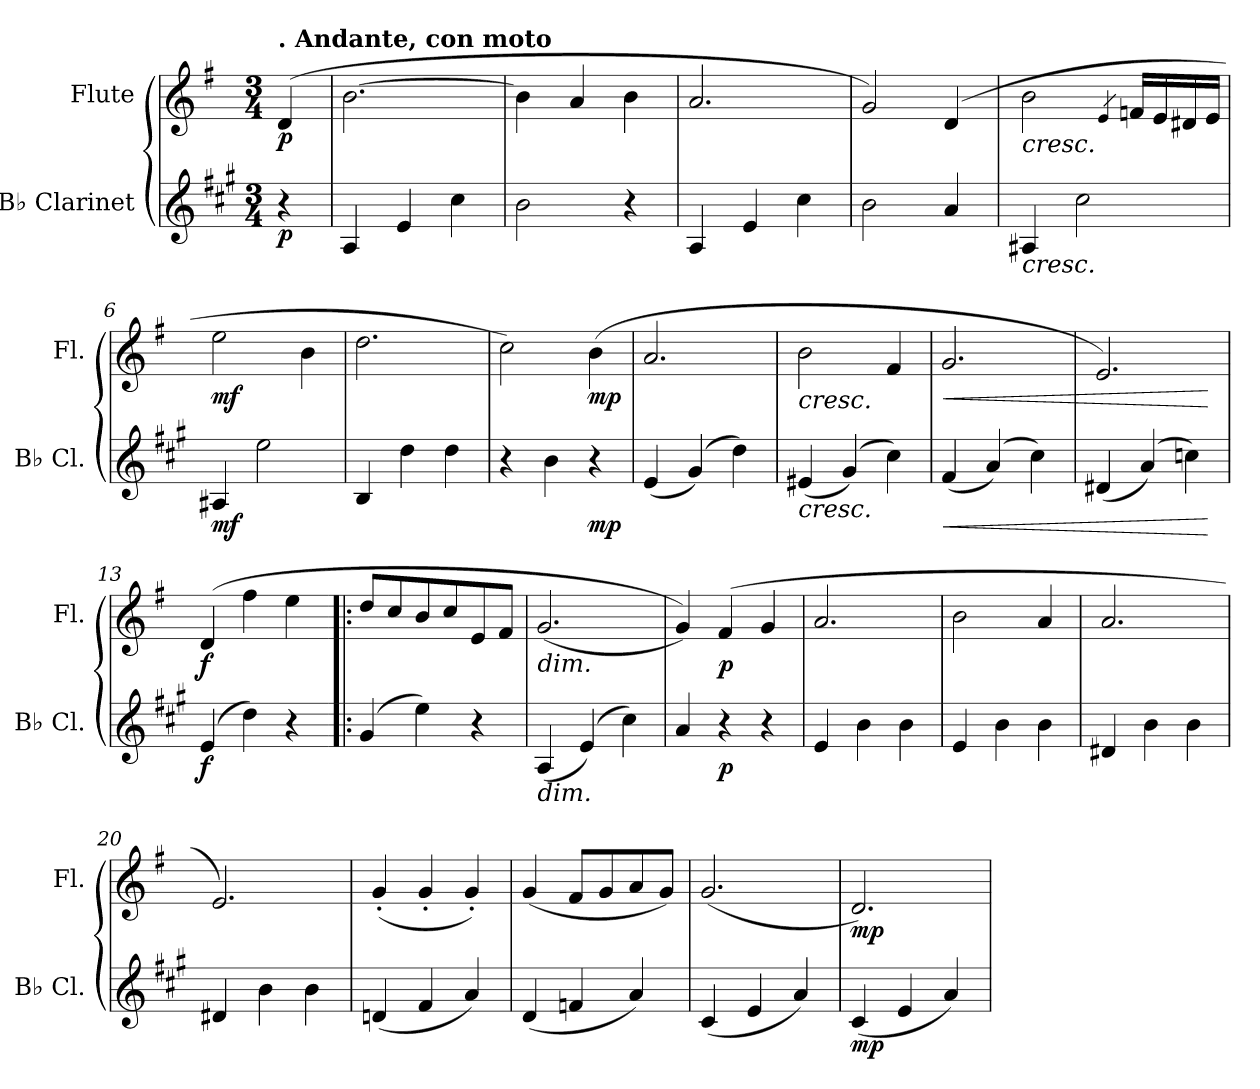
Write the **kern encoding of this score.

**kern	**dynam	**kern	**dynam
*part2	*part2	*part1	*part1
*staff2	*staff2	*staff1	*staff1
*I"B♭ Clarinet	*	*I"Flute	*
*I'B♭ Cl.	*	*I'Fl.	*
*clefG2	*	*clefG2	*
*ITrd1c2	*	*	*
*k[f#]	*	*k[f#]	*
*M3/4	*	*M3/4	*
*MM110	*	*MM110	*
=	=	=	=
!	!	!LO:TX:a:B:t=. Andante, con moto	!
!	!LO:DY:b	!	!LO:DY:b
4r	p	(>4d/	p
=1	=1	=1	=1
*	*	*^	*
4G/	.	[2.b\	4ryy	.
!	!	!	!	!LO:DY:b
4d/	.	.	2ryy	other-dynamics
!	!LO:DY:b	!	!	!
4b\	other-dynamics	.	.	.
*	*	*v	*v	*
=2	=2	=2	=2
2a\	.	4b\]	.
.	.	4a/	.
4r	.	4b\	.
=3	=3	=3	=3
4G/	.	2.a/	.
4d/	.	.	.
4b\	.	.	.
=4	=4	=4	=4
2a\	.	2g/)	.
4g/	.	(>4d/	.
=5	=5	=5	=5
!	!	!LO:TX:b:i:t=cresc.	!
!LO:TX:b:i:t=cresc.	!	!	!
4G#X/	.	2b\	.
2b\	.	.	.
.	.	4qe/	.
.	.	16fn/LL	.
.	.	16e/	.
.	.	16d#X/	.
.	.	16e/JJ	.
=6	=6	=6	=6
!	!LO:DY:b	!	!LO:DY:b
4G#X/	mf	2ee\	mf
2dd\	.	.	.
.	.	4b\	.
=7	=7	=7	=7
4A/	.	2.dd\	.
4cc\	.	.	.
4cc\	.	.	.
=8	=8	=8	=8
4r	.	2cc\)	.
4a\	.	.	.
!	!LO:DY:b	!	!LO:DY:b
4r	mp	(>4b\	mp
=9	=9	=9	=9
(<4d/	.	2.a/	.
(>4f#/)	.	.	.
4cc\)	.	.	.
!!LO:LB:g=z
=10	=10	=10	=10
!	!	!LO:TX:b:i:t=cresc.	!
!LO:TX:b:i:t=cresc.	!	!	!
(<4d#X/	.	2b\	.
(>4f#/)	.	.	.
4b\)	.	4f#/	.
=11	=11	=11	=11
!	!LO:HP:b	!	!LO:HP:b
(<4e/	<	2.g/	<
(>4g/)	.	.	.
4b\)	.	.	.
=12	=12	=12	=12
(<4c#X/	.	2.e/)	.
(>4g/)	.	.	.
4b-X\)	.	.	.
.	[	.	[
=13	=13	=13	=13
!	!LO:DY:b	!	!LO:DY:b
(>4d/	f	(>4d/	f
4cc\)	.	4ff#\	.
4r	.	4ee\	.
=14!|:	=14!|:	=14!|:	=14!|:
(>4f#/	.	8dd/L	.
.	.	8cc/	.
4dd\)	.	8b/	.
.	.	8cc/	.
4r	.	8e/	.
.	.	8f#/J	.
=15	=15	=15	=15
!	!	!LO:TX:b:i:t=dim.	!
!LO:TX:b:i:t=dim.	!	!	!
(<4G/	.	(<2.g/	.
(>4d/)	.	.	.
4b\)	.	.	.
=16	=16	=16	=16
4g/	.	4g/))	.
!	!LO:DY:b	!	!LO:DY:b
4r	p	(>4f#/	p
4r	.	4g/	.
=17	=17	=17	=17
4d/	.	2.a/	.
4a\	.	.	.
4a\	.	.	.
=18	=18	=18	=18
4d/	.	2b\	.
4a\	.	.	.
4a\	.	4a/	.
=19	=19	=19	=19
4c#X/	.	2.a/	.
4a\	.	.	.
4a\	.	.	.
!!LO:LB:g=z
=20	=20	=20	=20
4c#X/	.	2.e/)	.
4a\	.	.	.
4a\	.	.	.
=21	=21	=21	=21
(<4cn/	.	(<4g'/	.
4e/	.	4g'/	.
4g/)	.	4g'/)	.
=22	=22	=22	=22
(<4c/	.	(<4g/	.
4e-X/	.	8f#/L	.
.	.	8g/	.
4g/)	.	8a/	.
.	.	8g/J)	.
=23	=23	=23	=23
(<4B/	.	(<2.g/	.
4d/	.	.	.
4g/)	.	.	.
=24	=24	=24	=24
!	!LO:DY:b	!	!LO:DY:b
(<4B/	mp	2.d/)	mp
4d/	.	.	.
4g/)	.	.	.
=	=	=	=
*-	*-	*-	*-
